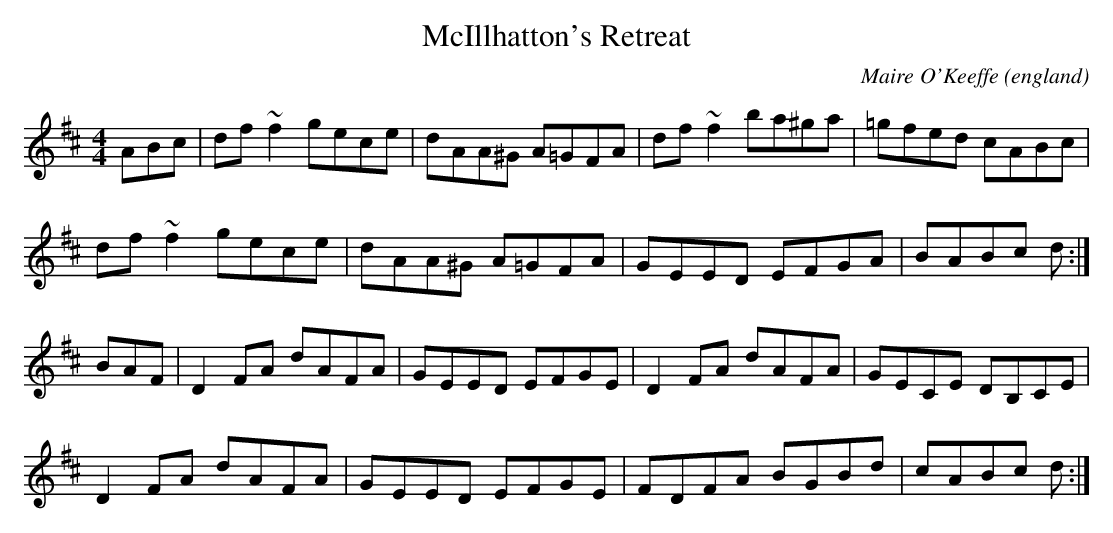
X:1
T:McIllhatton's Retreat
O:england
M:4/4
L:1/8
C:Maire O'Keeffe
K:D
ABc|df~f2 gece|dAA^G A=GFA|df~f2 ba^ga|=gfed cABc|
df~f2 gece|dAA^G A=GFA|GEED EFGA|BABc d:|
BAF|D2FA dAFA|GEED EFGE|D2FA dAFA|GECE DB,CE|
D2FA dAFA|GEED EFGE|FDFA BGBd|cABc d:|
